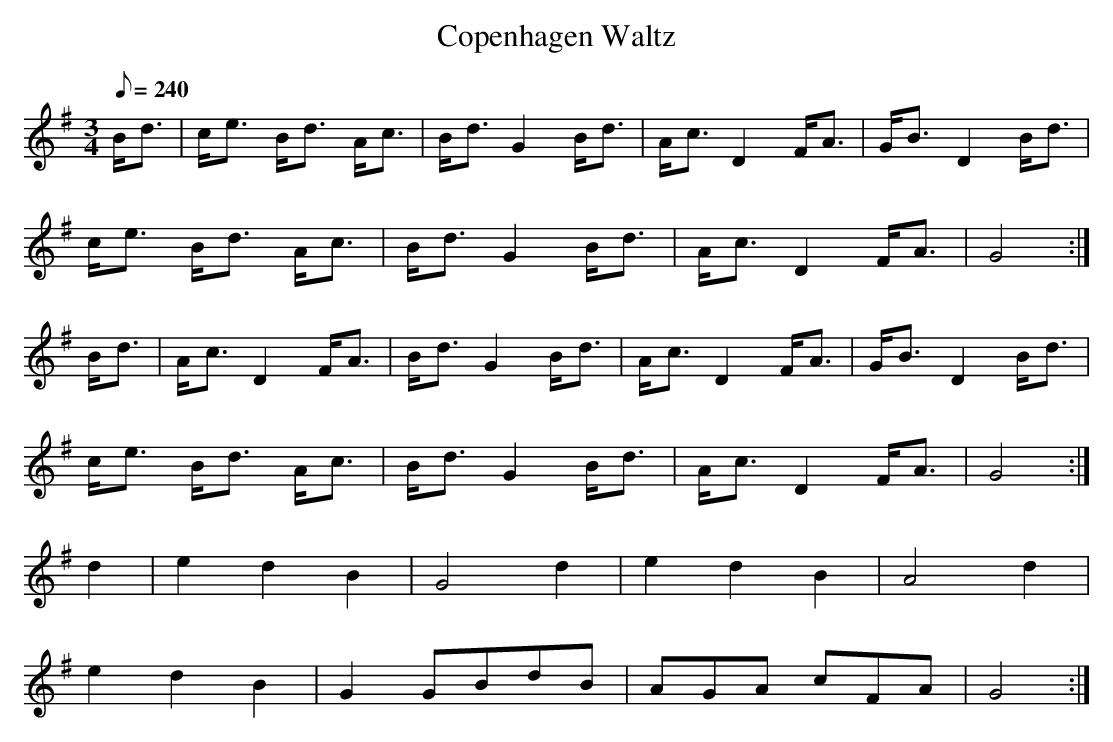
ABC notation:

X:1
T: Copenhagen Waltz
M: 3/4
L: 1/8
Q: 240
K: G
B<d| c<e B<d A<c| B<d G2 B<d| A<c D2 F<A| G<B D2 B<d|
c<e B<d A<c| B<d G2 B<d| A<c D2 F<A| G4 :|
B<d| A<c D2 F<A| B<d G2 B<d| A<c D2 F<A| G<B D2 B<d|
c<e B<d A<c| B<d G2 B<d| A<c D2 F<A| G4 :|
d2| e2d2B2| G4d2| e2d2B2| A4d2|
e2d2B2| G2 GBdB| AGA cFA| G4 :|
